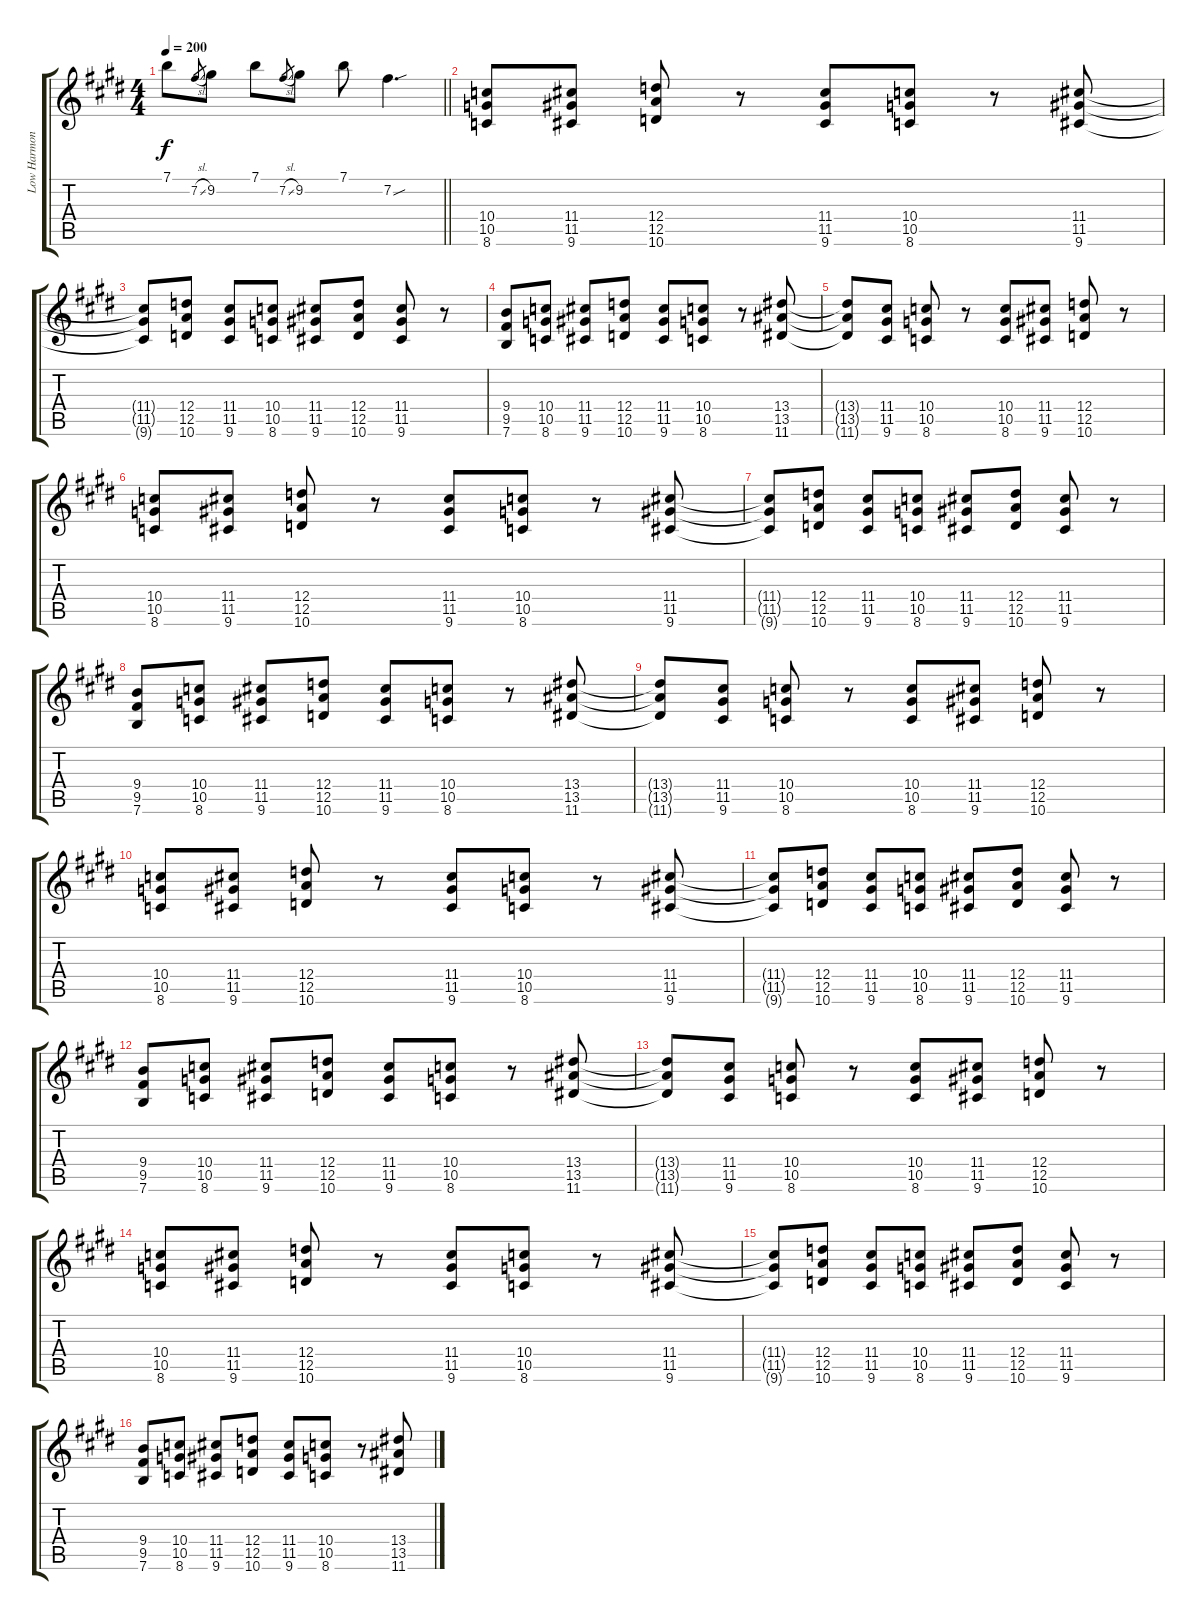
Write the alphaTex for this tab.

\track ("Low Harmony" "Low Harmon") {instrument distortionguitar}
\staff {score tabs}
\tuning (E4 B3 G3 D3 A2 E2) {hide}
\ts (4 4)
\tempo 200
\clef g2
\barLineRight lightlight
\ks c#minor
7.1.8{dy f} 7.2{sl}.8{gr} 9.2.8 7.1.8 7.2{sl}.8{gr} 9.2.8 7.1.8 7.2{sou}.4{d} |
\ks e
(10.4 10.5 8.6).8 (11.4 11.5 9.6).8 (12.4 12.5 10.6).8 r.8 (11.4 11.5 9.6).8 (10.4 10.5 8.6).8 r.8 (11.4 11.5 9.6).8 |
\ks c#minor
(11.4{t} 11.5{t} 9.6{t}).8 (12.4 12.5 10.6).8 (11.4 11.5 9.6).8 (10.4 10.5 8.6).8 (11.4 11.5 9.6).8 (12.4 12.5 10.6).8 (11.4 11.5 9.6).8 r.8 |
(9.4 9.5 7.6).8 (10.4 10.5 8.6).8 (11.4 11.5 9.6).8 (12.4 12.5 10.6).8 (11.4 11.5 9.6).8 (10.4 10.5 8.6).8 r.8 (13.4 13.5 11.6).8 |
\ks e
(13.4{t} 13.5{t} 11.6{t}).8 (11.4 11.5 9.6).8 (10.4 10.5 8.6).8 r.8 (10.4 10.5 8.6).8 (11.4 11.5 9.6).8 (12.4 12.5 10.6).8 r.8 |
\ks c#minor
(10.4 10.5 8.6).8 (11.4 11.5 9.6).8 (12.4 12.5 10.6).8 r.8 (11.4 11.5 9.6).8 (10.4 10.5 8.6).8 r.8 (11.4 11.5 9.6).8 |
(11.4{t} 11.5{t} 9.6{t}).8 (12.4 12.5 10.6).8 (11.4 11.5 9.6).8 (10.4 10.5 8.6).8 (11.4 11.5 9.6).8 (12.4 12.5 10.6).8 (11.4 11.5 9.6).8 r.8 |
\ks e
(9.4 9.5 7.6).8 (10.4 10.5 8.6).8 (11.4 11.5 9.6).8 (12.4 12.5 10.6).8 (11.4 11.5 9.6).8 (10.4 10.5 8.6).8 r.8 (13.4 13.5 11.6).8 |
\ks c#minor
(13.4{t} 13.5{t} 11.6{t}).8 (11.4 11.5 9.6).8 (10.4 10.5 8.6).8 r.8 (10.4 10.5 8.6).8 (11.4 11.5 9.6).8 (12.4 12.5 10.6).8 r.8 |
(10.4 10.5 8.6).8 (11.4 11.5 9.6).8 (12.4 12.5 10.6).8 r.8 (11.4 11.5 9.6).8 (10.4 10.5 8.6).8 r.8 (11.4 11.5 9.6).8 |
\ks e
(11.4{t} 11.5{t} 9.6{t}).8 (12.4 12.5 10.6).8 (11.4 11.5 9.6).8 (10.4 10.5 8.6).8 (11.4 11.5 9.6).8 (12.4 12.5 10.6).8 (11.4 11.5 9.6).8 r.8 |
\ks c#minor
(9.4 9.5 7.6).8 (10.4 10.5 8.6).8 (11.4 11.5 9.6).8 (12.4 12.5 10.6).8 (11.4 11.5 9.6).8 (10.4 10.5 8.6).8 r.8 (13.4 13.5 11.6).8 |
(13.4{t} 13.5{t} 11.6{t}).8 (11.4 11.5 9.6).8 (10.4 10.5 8.6).8 r.8 (10.4 10.5 8.6).8 (11.4 11.5 9.6).8 (12.4 12.5 10.6).8 r.8 |
\ks e
(10.4 10.5 8.6).8 (11.4 11.5 9.6).8 (12.4 12.5 10.6).8 r.8 (11.4 11.5 9.6).8 (10.4 10.5 8.6).8 r.8 (11.4 11.5 9.6).8 |
\ks c#minor
(11.4{t} 11.5{t} 9.6{t}).8 (12.4 12.5 10.6).8 (11.4 11.5 9.6).8 (10.4 10.5 8.6).8 (11.4 11.5 9.6).8 (12.4 12.5 10.6).8 (11.4 11.5 9.6).8 r.8 |
(9.4 9.5 7.6).8 (10.4 10.5 8.6).8 (11.4 11.5 9.6).8 (12.4 12.5 10.6).8 (11.4 11.5 9.6).8 (10.4 10.5 8.6).8 r.8 (13.4 13.5 11.6).8
